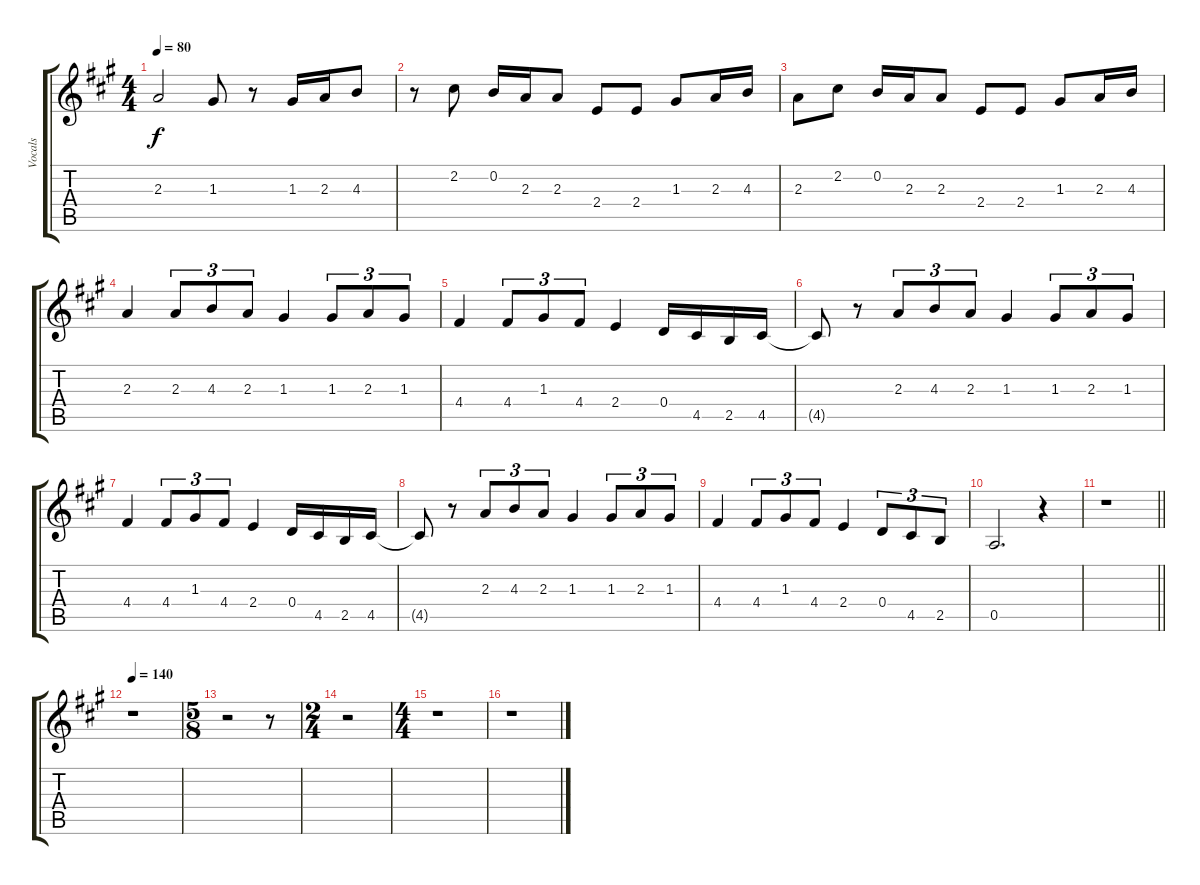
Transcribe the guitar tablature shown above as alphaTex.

\track ("Vocals" "Vocals") {instrument acousticguitarnylon}
\staff {score tabs}
\tuning (E4 B3 G3 D3 A2 E2) {hide}
\ts (4 4)
\tempo 80
\clef g2
\ks a
2.3{t}.2{dy f} 1.3.8 r.8 1.3.16 2.3.16 4.3.8 |
r.8 2.2.8 0.2.16 2.3.16 2.3.8 2.4.8 2.4.8 1.3.8 2.3.16 4.3.16 |
2.3.8 2.2.8 0.2.16 2.3.16 2.3.8 2.4.8 2.4.8 1.3.8 2.3.16 4.3.16 |
2.3.4 2.3.8{tu (3 2)} 4.3.8{tu (3 2)} 2.3.8{tu (3 2)} 1.3.4 1.3.8{tu (3 2)} 2.3.8{tu (3 2)} 1.3.8{tu (3 2)} |
4.4.4 4.4.8{tu (3 2)} 1.3.8{tu (3 2)} 4.4.8{tu (3 2)} 2.4.4 0.4.16 4.5.16 2.5.16 4.5.16 |
4.5{t}.8 r.8 2.3.8{tu (3 2)} 4.3.8{tu (3 2)} 2.3.8{tu (3 2)} 1.3.4 1.3.8{tu (3 2)} 2.3.8{tu (3 2)} 1.3.8{tu (3 2)} |
4.4.4 4.4.8{tu (3 2)} 1.3.8{tu (3 2)} 4.4.8{tu (3 2)} 2.4.4 0.4.16 4.5.16 2.5.16 4.5.16 |
4.5{t}.8 r.8 2.3.8{tu (3 2)} 4.3.8{tu (3 2)} 2.3.8{tu (3 2)} 1.3.4 1.3.8{tu (3 2)} 2.3.8{tu (3 2)} 1.3.8{tu (3 2)} |
4.4.4 4.4.8{tu (3 2)} 1.3.8{tu (3 2)} 4.4.8{tu (3 2)} 2.4.4 0.4.8{tu (3 2)} 4.5.8{tu (3 2)} 2.5.8{tu (3 2)} |
0.5.2{d} r.4 |
\barLineRight lightlight
r.1 |
\tempo 140
r.1 |
\ts (5 8)
r.2 r.8 |
\ts (2 4)
r.2 |
\ts (4 4)
r.1 |
r.1
